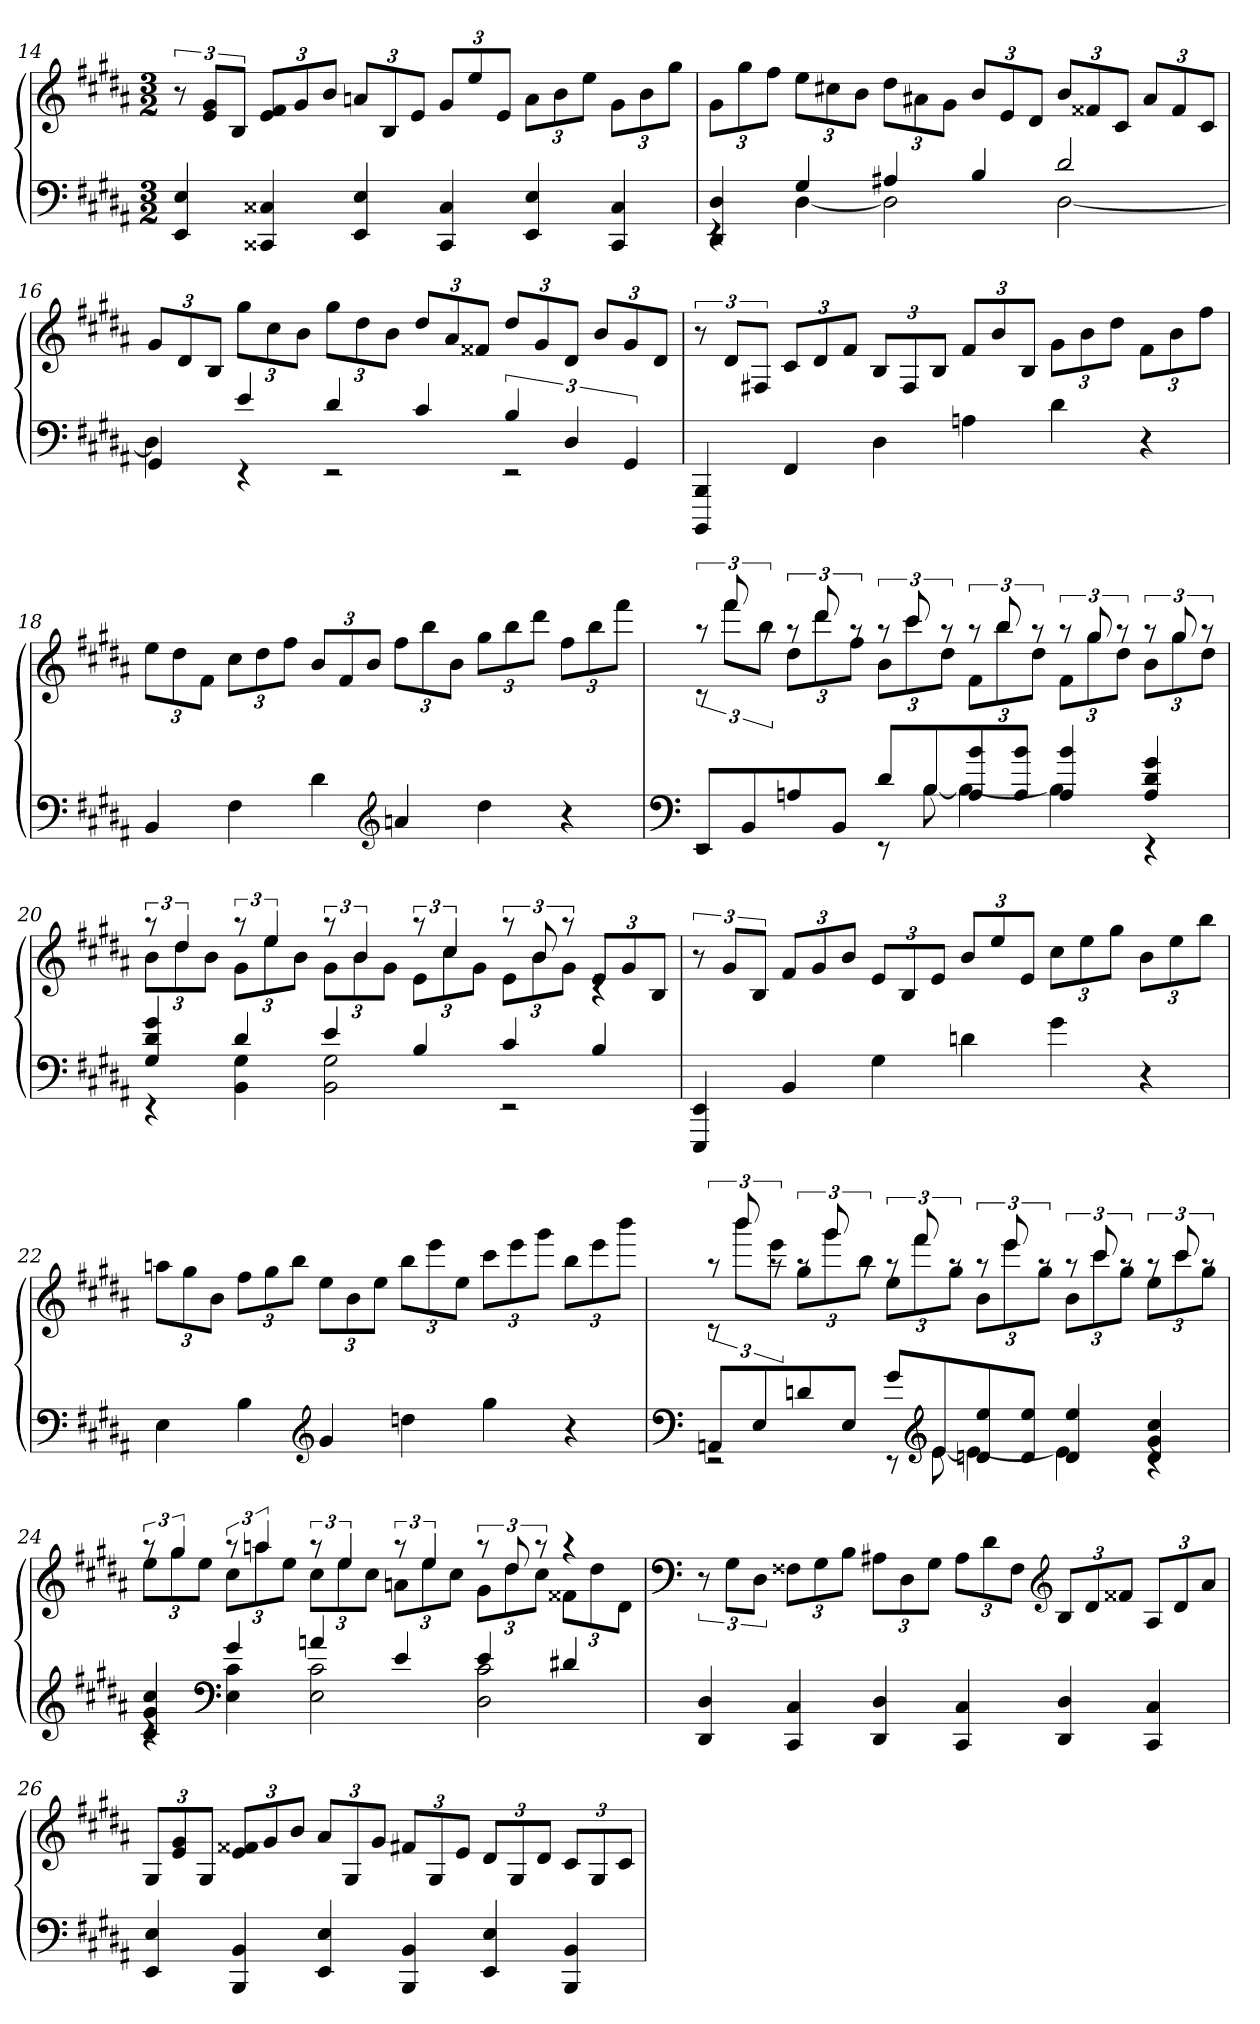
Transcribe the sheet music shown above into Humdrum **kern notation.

**kern	**kern
*part1	*part1
*staff2	*staff1
*clefF4	*clefG2
*k[f#c#g#d#a#]	*k[f#c#g#d#a#]
*g#:	*g#:
*M3/2	*M3/2
=14	=14
4EE 4E	12r
.	12e 12g#L
.	12BJ
4CC##X 4C##X	12e 12f#L
.	12g#
.	12bJ
4EE 4E	12anL
.	12B
.	12eJ
4CC## 4C##	12g#L
.	12ee
.	12eJ
4EE 4E	12aL
.	12b
.	12eeJ
4CC## 4C##	12g#L
.	12b
.	12gg#J
=15	=15
*^	*
4DD# 4D#	4rEE	12g#L
.	.	12gg#
.	.	12ff#J
4G#	[4D#	12eeL
.	.	12cc#X
.	.	12bJ
4A#X	2D#]	12dd#L
.	.	12a#X
.	.	12g#J
4B	.	12bL
.	.	12e
.	.	12d#J
2d#	[2D#	12bL
.	.	12f##X
.	.	12c#J
.	.	12a#L
.	.	12f##
.	.	12c#J
=16	=16	=16
4GG#	4D#]	12g#L
.	.	12d#
.	.	12BJ
4e	4rEE	12gg#L
.	.	12cc#
.	.	12bJ
4d#	2rEE	12gg#L
.	.	12dd#
.	.	12bJ
4c#	.	12dd#L
.	.	12a#
.	.	12f##XJ
6B	2rEE	12dd#L
.	.	12g#
6D#	.	12d#J
.	.	12bL
6GG#	.	12g#
.	.	12d#J
*v	*v	*
=17	=17
4BBBB 4BBB	12r
.	12d#L
.	12F#XJ
4FF#	12c#L
.	12d#
.	12f#J
4D#	12BL
.	12F#
.	12BJ
4An	12f#L
.	12b
.	12BJ
4d#	12g#L
.	12b
.	12dd#J
4r	12f#L
.	12b
.	12ff#J
=18	=18
4BB	12eeL
.	12dd#
.	12f#J
4F#	12cc#L
.	12dd#
.	12ff#J
4d#	12bL
.	12f#
.	12bJ
*clefG2	*
4an	12ff#L
.	12bb
.	12bJ
4dd#	12gg#L
.	12bb
.	12ddd#J
4r	12ff#L
.	12bb
.	12fff#J
=19	=19
*clefF4	*
*^	*^
8EEL	2rEE	12raa	12rc
.	.	12fff#	12fff#L
8BB	.	.	.
.	.	12raa	12bbJ
8An	.	12raa	12dd#L
.	.	12ddd#	12ddd#
8BBJ	.	.	.
.	.	12raa	12ff#J
8d#L	8rEE	12raa	12bL
.	.	12ccc#	12ccc#
8B	[8B	.	.
.	.	12raa	12dd#J
8A 8b	4B_	12raa	12f#L
.	.	12bb	12bb
8A 8bJ	.	.	.
.	.	12raa	12dd#J
4A 4b	4B]	12raa	12f#L
.	.	12gg#	12gg#
.	.	12raa	12dd#J
4A 4d# 4g#	4rEE	12raa	12bL
.	.	12gg#	12gg#
.	.	12raa	12dd#J
=20	=20	=20	=20
4G# 4d# 4g#	4rEE	12raa	12bL
.	.	6dd#	12dd#
.	.	.	12bJ
4d#	4BB 4G#	12raa	12g#L
.	.	6ee	12ee
.	.	.	12bJ
4e	2BB 2G#	12raa	12g#L
.	.	6b	12b
.	.	.	12g#J
4B	.	12raa	12eL
.	.	6cc#	12cc#
.	.	.	12g#J
4c#	2rEE	12raa	12eL
.	.	12b	12b
.	.	12raa	12g#J
4B	.	12eL	4rc
.	.	12g#	.
.	.	12BJ	.
*v	*v	*	*
*	*v	*v
=21	=21
4EEE 4EE	12r
.	12g#L
.	12BJ
4BB	12f#L
.	12g#
.	12bJ
4G#	12eL
.	12B
.	12eJ
4dn	12bL
.	12ee
.	12eJ
4g#	12cc#L
.	12ee
.	12gg#J
4r	12bL
.	12ee
.	12bbJ
=22	=22
4E	12aanL
.	12gg#
.	12bJ
4B	12ff#L
.	12gg#
.	12bbJ
*clefG2	*
4g#	12eeL
.	12b
.	12eeJ
4ddn	12bbL
.	12eee
.	12eeJ
4gg#	12ccc#L
.	12eee
.	12ggg#J
4r	12bbL
.	12eee
.	12bbbJ
=23	=23
*clefF4	*
*^	*^
8AAnL	2rEE	12raa	12rc
.	.	12bbb	12bbbL
8E	.	.	.
.	.	12raa	12eeeJ
8dn	.	12raa	12gg#L
.	.	12ggg#	12ggg#
8EJ	.	.	.
.	.	12raa	12bbJ
8g#L	8rEE	12raa	12eeL
.	.	12fff#	12fff#
*clefG2	*	*	*
8e	[8e	.	.
.	.	12raa	12gg#J
8dn 8ee	4e_	12raa	12bL
.	.	12eee	12eee
8d 8eeJ	.	.	.
.	.	12raa	12gg#J
4d 4ee	4e]	12raa	12bL
.	.	12ccc#	12ccc#
.	.	12raa	12gg#J
4d 4g# 4cc#	4rc	12raa	12eeL
.	.	12ccc#	12ccc#
.	.	12raa	12gg#J
=24	=24	=24	=24
4c# 4g# 4cc#	4rc	12raa	12eeL
.	.	6gg#	12gg#
.	.	.	12eeJ
*clefF4	*	*	*
4g#	4E 4c#	12raa	12cc#L
.	.	6aan	12aa
.	.	.	12eeJ
4an	2E 2c#	12raa	12cc#L
.	.	6ee	12ee
.	.	.	12cc#J
4e	.	12raa	12anL
.	.	6ee	12ee
.	.	.	12cc#J
4e	2D# 2c#	12raa	12g#L
.	.	12dd#	12dd#
.	.	12raa	12cc#J
4d#X	.	4raa	12f##XL
.	.	.	12dd#
.	.	.	12d#J
*v	*v	*	*
*	*v	*v
=25	=25
*	*clefF4
4DD# 4D#	12r
.	12G#L
.	12D#J
4CC# 4C#	12F##XL
.	12G#
.	12BJ
4DD# 4D#	12A#XL
.	12D#
.	12G#J
4CC# 4C#	12A#L
.	12d#
.	12F##J
*	*clefG2
4DD# 4D#	12BL
.	12d#
.	12f##XJ
4CC# 4C#	12A#L
.	12d#
.	12a#J
=26	=26
4EE 4E	12G#L
.	12e 12g#
.	12G#J
4BBB 4BB	12e 12f##XL
.	12g#
.	12bJ
4EE 4E	12a#L
.	12G#
.	12g#J
4BBB 4BB	12f#XL
.	12G#
.	12eJ
4EE 4E	12d#L
.	12G#
.	12d#J
4BBB 4BB	12c#L
.	12G#
.	12c#J
=	=
*-	*-
